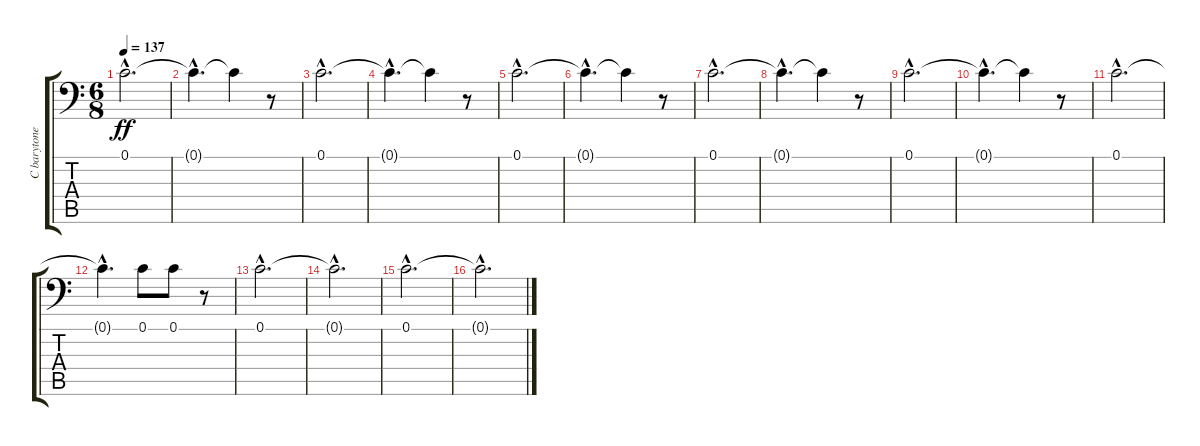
\track ("C barytone" "C barytone") {instrument electricbassfinger}
\staff {score tabs}
\tuning (C3 G2 D2 A1 E1 B0) {hide}
\ts (6 8)
\tempo 137
\clef f4
\ks c
0.1{hac}.2{d dy ff instrument electricbassfinger} |
0.1{hac t}.4{d} 0.1{t}.4 r.8 |
0.1{hac}.2{d} |
0.1{hac t}.4{d} 0.1{t}.4 r.8 |
0.1{hac}.2{d} |
0.1{hac t}.4{d} 0.1{t}.4 r.8 |
0.1{hac}.2{d} |
0.1{hac t}.4{d} 0.1{t}.4 r.8 |
0.1{hac}.2{d} |
0.1{hac t}.4{d} 0.1{t}.4 r.8 |
0.1{hac}.2{d} |
0.1{hac t}.4{d} 0.1.8 0.1.8 r.8 |
0.1{hac}.2{d} |
0.1{hac t}.2{d} |
0.1{hac}.2{d} |
0.1{hac t}.2{d}
